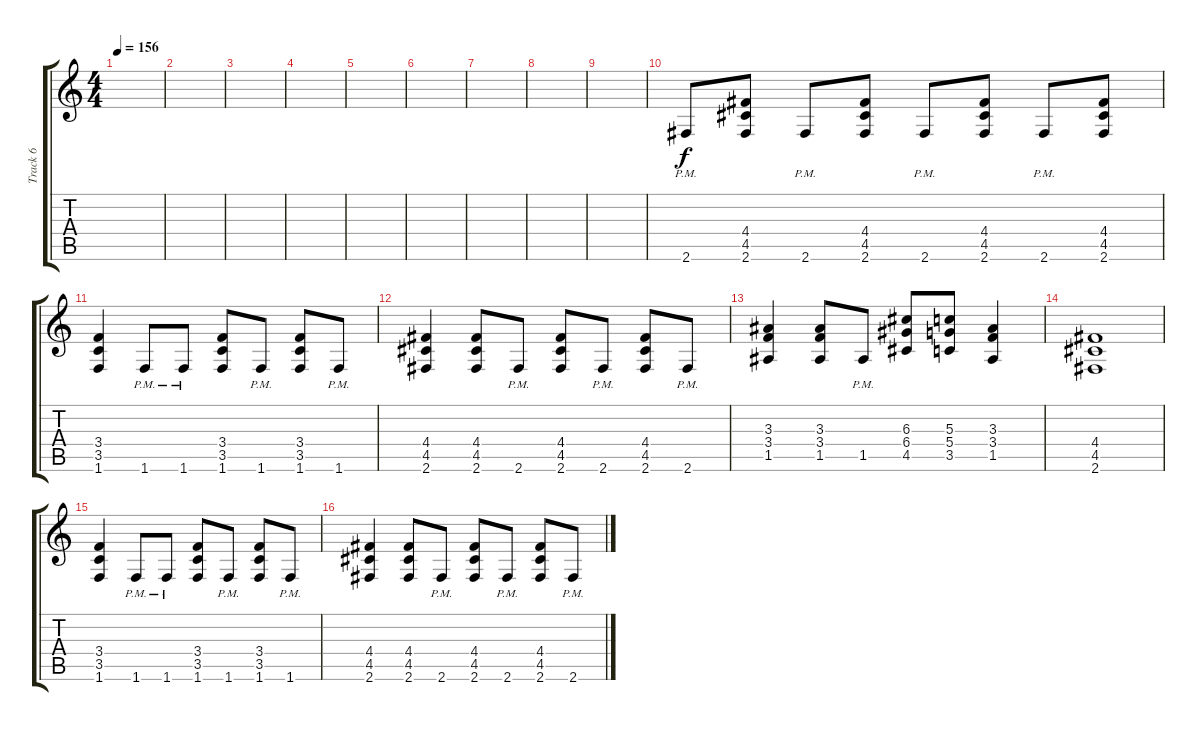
\track ("Track 6" "Track 6") {instrument overdrivenguitar}
\staff {score tabs}
\tuning (E4 B3 G3 D3 A2 E2) {hide}
\ts (4 4)
\tempo 156
\clef g2
\ks c
|
|
|
|
|
|
|
|
|
2.6{pm}.8 (4.4 4.5 2.6).8 2.6{pm}.8 (4.4 4.5 2.6).8 2.6{pm}.8 (4.4 4.5 2.6).8 2.6{pm}.8 (4.4 4.5 2.6).8 |
(3.4 3.5 1.6).4 1.6{pm}.8 1.6{pm}.8 (3.4 3.5 1.6).8 1.6{pm}.8 (3.4 3.5 1.6).8 1.6{pm}.8 |
(4.4 4.5 2.6).4 (4.4 4.5 2.6).8 2.6{pm}.8 (4.4 4.5 2.6).8 2.6{pm}.8 (4.4 4.5 2.6).8 2.6{pm}.8 |
(3.3 3.4 1.5).4 (3.3 3.4 1.5).8 1.5{pm}.8 (6.3 6.4 4.5).8 (5.3 5.4 3.5).8 (3.3 3.4 1.5).4 |
(4.4 4.5 2.6).1 |
(3.4 3.5 1.6).4 1.6{pm}.8 1.6{pm}.8 (3.4 3.5 1.6).8 1.6{pm}.8 (3.4 3.5 1.6).8 1.6{pm}.8 |
(4.4 4.5 2.6).4 (4.4 4.5 2.6).8 2.6{pm}.8 (4.4 4.5 2.6).8 2.6{pm}.8 (4.4 4.5 2.6).8 2.6{pm}.8
